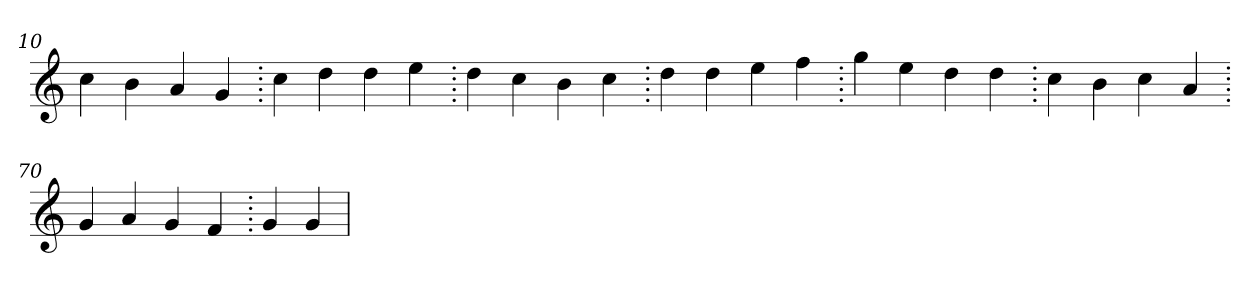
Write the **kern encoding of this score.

**kern
*part1
*staff1
*clefG2
=10.
4cc
4b
4a
4g
=20.
4cc
4dd
4dd
4ee
=30.
4dd
4cc
4b
4cc
=40.
4dd
4dd
4ee
4ff
=50.
4gg
4ee
4dd
4dd
=60.
4cc
4b
4cc
4a
=70.
4g
4a
4g
4f
=80.
4g
4g
=
*-
